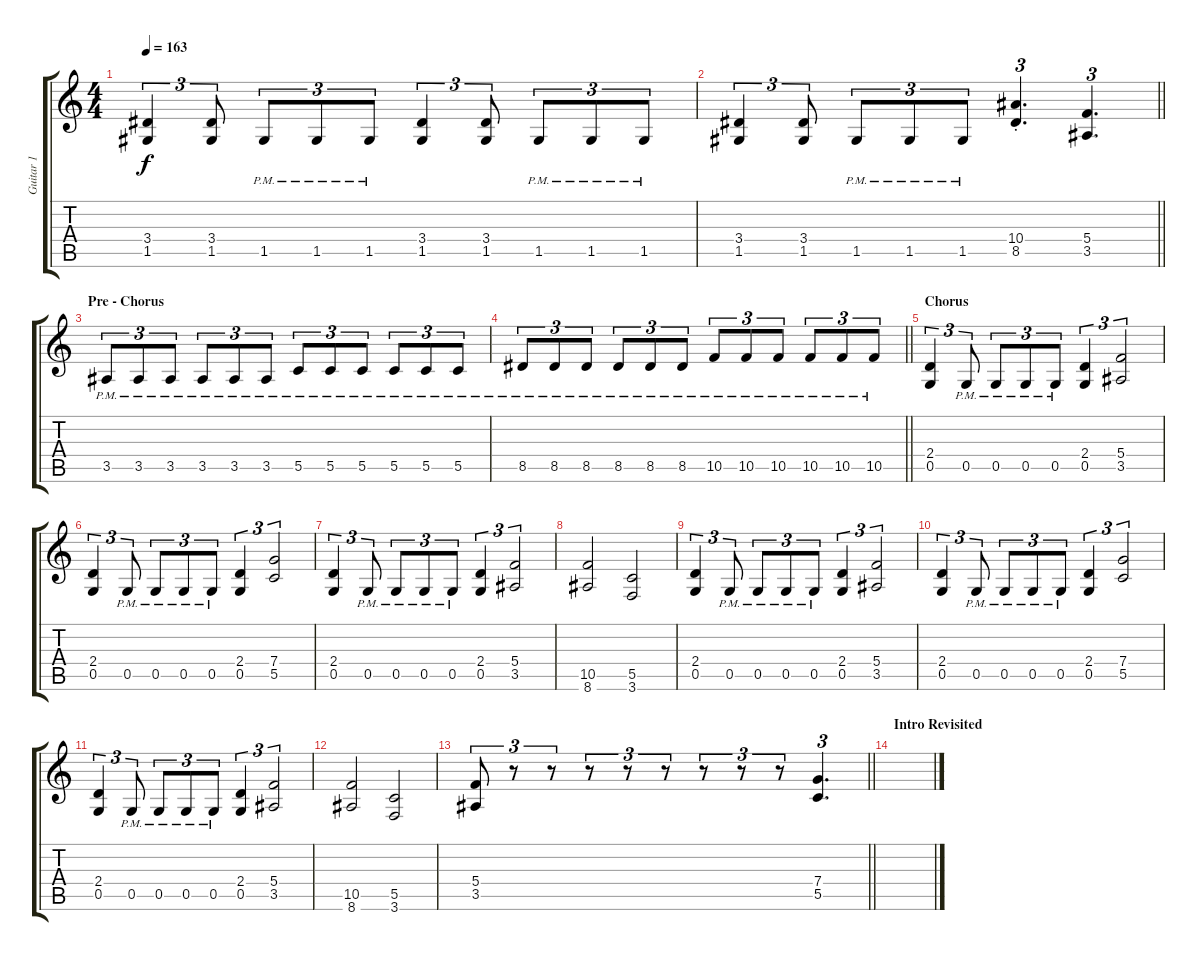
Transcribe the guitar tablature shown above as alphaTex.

\track ("Guitar 1" "Guitar 1") {instrument distortionguitar}
\staff {score tabs}
\tuning (D4 A3 F3 C3 G2 D2) {hide}
\ts (4 4)
\tempo 163
\clef g2
\ks c
(3.4 1.5).4{tu (3 2) dy f} (3.4 1.5).8{tu (3 2)} 1.5{pm}.8{tu (3 2)} 1.5{pm}.8{tu (3 2)} 1.5{pm}.8{tu (3 2)} (3.4 1.5).4{tu (3 2)} (3.4 1.5).8{tu (3 2)} 1.5{pm}.8{tu (3 2)} 1.5{pm}.8{tu (3 2)} 1.5{pm}.8{tu (3 2)} |
\barLineRight lightlight
(3.4 1.5).4{tu (3 2)} (3.4 1.5).8{tu (3 2)} 1.5{pm}.8{tu (3 2)} 1.5{pm}.8{tu (3 2)} 1.5{pm}.8{tu (3 2)} (10.4{st} 8.5{st}).4{d tu (3 2)} (5.4 3.5).4{d tu (3 2)} |
\section ("" "Pre - Chorus")
3.5{pm}.8{tu (3 2)} 3.5{pm}.8{tu (3 2)} 3.5{pm}.8{tu (3 2)} 3.5{pm}.8{tu (3 2)} 3.5{pm}.8{tu (3 2)} 3.5{pm}.8{tu (3 2)} 5.5{pm}.8{tu (3 2)} 5.5{pm}.8{tu (3 2)} 5.5{pm}.8{tu (3 2)} 5.5{pm}.8{tu (3 2)} 5.5{pm}.8{tu (3 2)} 5.5{pm}.8{tu (3 2)} |
\barLineRight lightlight
8.5{pm}.8{tu (3 2)} 8.5{pm}.8{tu (3 2)} 8.5{pm}.8{tu (3 2)} 8.5{pm}.8{tu (3 2)} 8.5{pm}.8{tu (3 2)} 8.5{pm}.8{tu (3 2)} 10.5{pm}.8{tu (3 2)} 10.5{pm}.8{tu (3 2)} 10.5{pm}.8{tu (3 2)} 10.5{pm}.8{tu (3 2)} 10.5{pm}.8{tu (3 2)} 10.5{pm}.8{tu (3 2)} |
\section ("" "Chorus")
(2.4 0.5).4{tu (3 2)} 0.5{pm}.8{tu (3 2)} 0.5{pm}.8{tu (3 2)} 0.5{pm}.8{tu (3 2)} 0.5{pm}.8{tu (3 2)} (2.4 0.5).4{tu (3 2)} (5.4 3.5).2{tu (3 2)} |
(2.4 0.5).4{tu (3 2)} 0.5{pm}.8{tu (3 2)} 0.5{pm}.8{tu (3 2)} 0.5{pm}.8{tu (3 2)} 0.5{pm}.8{tu (3 2)} (2.4 0.5).4{tu (3 2)} (7.4 5.5).2{tu (3 2)} |
(2.4 0.5).4{tu (3 2)} 0.5{pm}.8{tu (3 2)} 0.5{pm}.8{tu (3 2)} 0.5{pm}.8{tu (3 2)} 0.5{pm}.8{tu (3 2)} (2.4 0.5).4{tu (3 2)} (5.4 3.5).2{tu (3 2)} |
(10.5 8.6).2 (5.5 3.6).2 |
(2.4 0.5).4{tu (3 2)} 0.5{pm}.8{tu (3 2)} 0.5{pm}.8{tu (3 2)} 0.5{pm}.8{tu (3 2)} 0.5{pm}.8{tu (3 2)} (2.4 0.5).4{tu (3 2)} (5.4 3.5).2{tu (3 2)} |
(2.4 0.5).4{tu (3 2)} 0.5{pm}.8{tu (3 2)} 0.5{pm}.8{tu (3 2)} 0.5{pm}.8{tu (3 2)} 0.5{pm}.8{tu (3 2)} (2.4 0.5).4{tu (3 2)} (7.4 5.5).2{tu (3 2)} |
(2.4 0.5).4{tu (3 2)} 0.5{pm}.8{tu (3 2)} 0.5{pm}.8{tu (3 2)} 0.5{pm}.8{tu (3 2)} 0.5{pm}.8{tu (3 2)} (2.4 0.5).4{tu (3 2)} (5.4 3.5).2{tu (3 2)} |
(10.5 8.6).2 (5.5 3.6).2 |
\barLineRight lightlight
(5.4 3.5).8{tu (3 2)} r.8{tu (3 2)} r.8{tu (3 2)} r.8{tu (3 2)} r.8{tu (3 2)} r.8{tu (3 2)} r.8{tu (3 2)} r.8{tu (3 2)} r.8{tu (3 2)} (7.4 5.5).4{d tu (3 2)} |
\section ("" "Intro Revisited")
